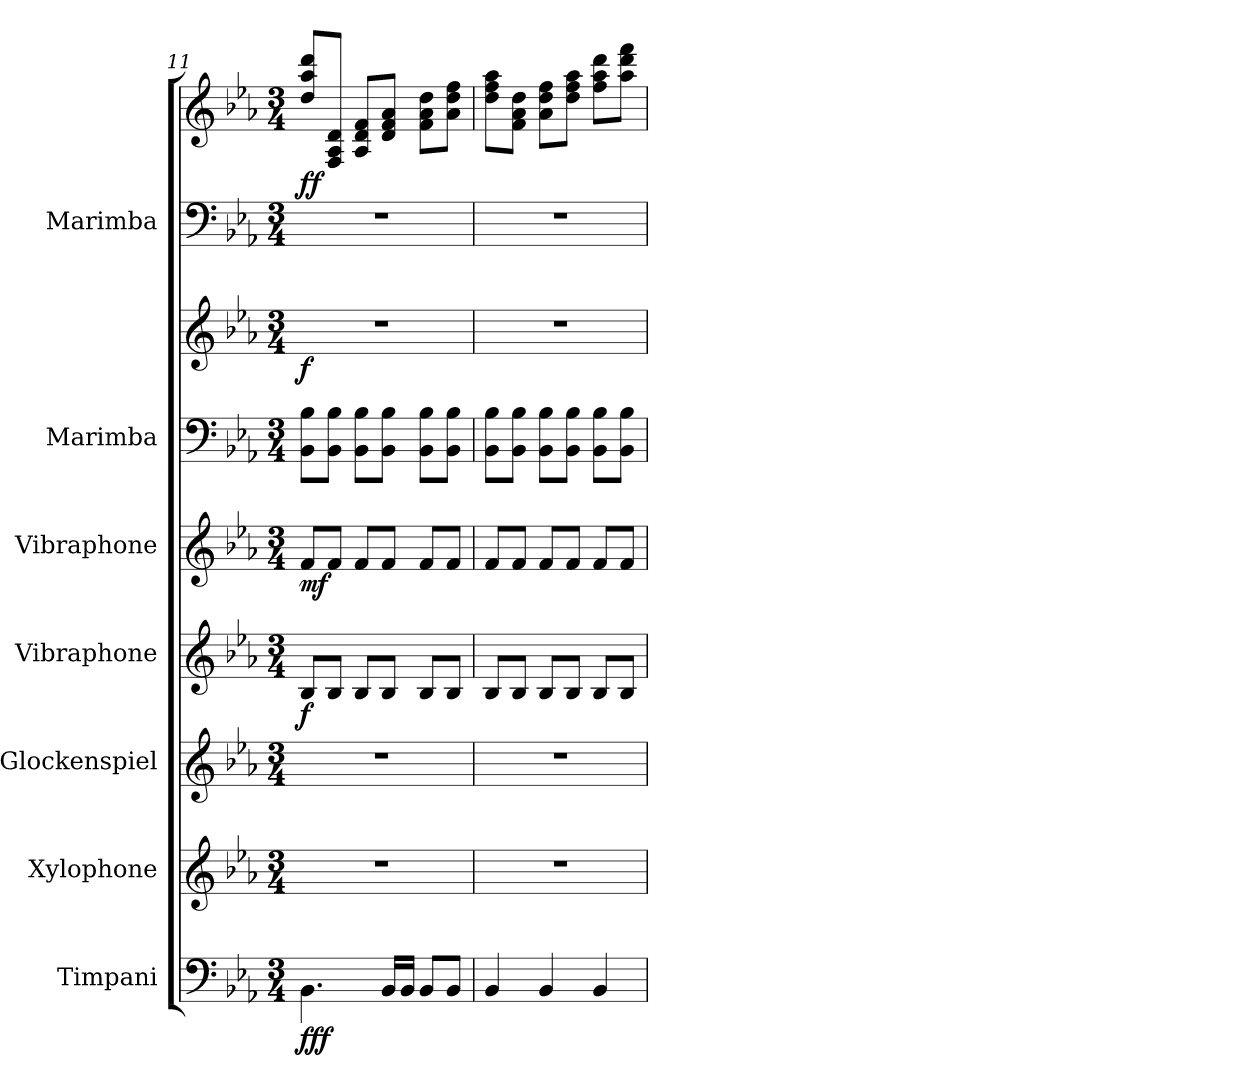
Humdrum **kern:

**kern	**dynam	**kern	**kern	**kern	**dynam	**kern	**dynam	**kern	**kern	**dynam	**kern	**kern	**dynam
*part7	*part7	*part6	*part5	*part4	*part4	*part3	*part3	*part2	*part2	*part2	*part1	*part1	*part1
*staff9	*staff9	*staff8	*staff7	*staff6	*staff6	*staff5	*staff5	*staff4	*staff3	*staff3/4	*staff2	*staff1	*staff1/2
*I"Timpani	*	*I"Xylophone	*I"Glockenspiel	*I"Vibraphone	*	*I"Vibraphone	*	*I"Marimba	*	*	*I"Marimba	*	*
*I'Timp.	*	*I'Xyl.	*I'Glk.	*I'Vib.	*	*I'Vib.	*	*I'Mrm.	*	*	*I'Mrm.	*	*
*clefF4	*	*clefG2	*clefG2	*clefG2	*	*clefG2	*	*clefF4	*clefG2	*	*clefF4	*clefG2	*
*	*	*ITrd-7c-12	*ITrd-14c-24	*	*	*	*	*	*	*	*	*	*
*k[b-e-a-]	*	*k[b-e-a-]	*k[b-e-a-]	*k[b-e-a-]	*	*k[b-e-a-]	*	*k[b-e-a-]	*k[b-e-a-]	*	*k[b-e-a-]	*k[b-e-a-]	*
*M3/4	*	*M3/4	*M3/4	*M3/4	*	*M3/4	*	*M3/4	*M3/4	*	*M3/4	*M3/4	*
=11	=11	=11	=11	=11	=11	=11	=11	=11	=11	=11	=11	=11	=11
!	!LO:DY:b	!	!	!	!LO:DY:b	!	!LO:DY:b	!	!	!LO:DY:b	!	!	!LO:DY:b
4.BB-\	fff	2.r	2.r	8B-/L	f	8f/L	mf	8BB-\ 8B-\L	2.r	f	2.r	8dd/ 8aa-/ 8ddd/L	ff
.	.	.	.	8B-/J	.	8f/J	.	8BB-\ 8B-\J	.	.	.	8F/ 8A-/ 8d/J	.
.	.	.	.	8B-/L	.	8f/L	.	8BB-\ 8B-\L	.	.	.	8A-/ 8d/ 8f/L	.
16BB-/LL	.	.	.	8B-/J	.	8f/J	.	8BB-\ 8B-\J	.	.	.	8d/ 8f/ 8a-/J	.
16BB-/JJ	.	.	.	.	.	.	.	.	.	.	.	.	.
8BB-/L	.	.	.	8B-/L	.	8f/L	.	8BB-\ 8B-\L	.	.	.	8f\ 8a-\ 8dd\L	.
8BB-/J	.	.	.	8B-/J	.	8f/J	.	8BB-\ 8B-\J	.	.	.	8a-\ 8dd\ 8ff\J	.
=12	=12	=12	=12	=12	=12	=12	=12	=12	=12	=12	=12	=12	=12
4BB-/	.	2.r	2.r	8B-/L	.	8f/L	.	8BB-\ 8B-\L	2.r	.	2.r	8dd\ 8ff\ 8aa-\L	.
.	.	.	.	8B-/J	.	8f/J	.	8BB-\ 8B-\J	.	.	.	8f\ 8a-\ 8dd\J	.
4BB-/	.	.	.	8B-/L	.	8f/L	.	8BB-\ 8B-\L	.	.	.	8a-\ 8dd\ 8ff\L	.
.	.	.	.	8B-/J	.	8f/J	.	8BB-\ 8B-\J	.	.	.	8dd\ 8ff\ 8aa-\J	.
4BB-/	.	.	.	8B-/L	.	8f/L	.	8BB-\ 8B-\L	.	.	.	8ff\ 8aa-\ 8ddd\L	.
.	.	.	.	8B-/J	.	8f/J	.	8BB-\ 8B-\J	.	.	.	8aa-\ 8ddd\ 8fff\J	.
=	=	=	=	=	=	=	=	=	=	=	=	=	=
*-	*-	*-	*-	*-	*-	*-	*-	*-	*-	*-	*-	*-	*-
